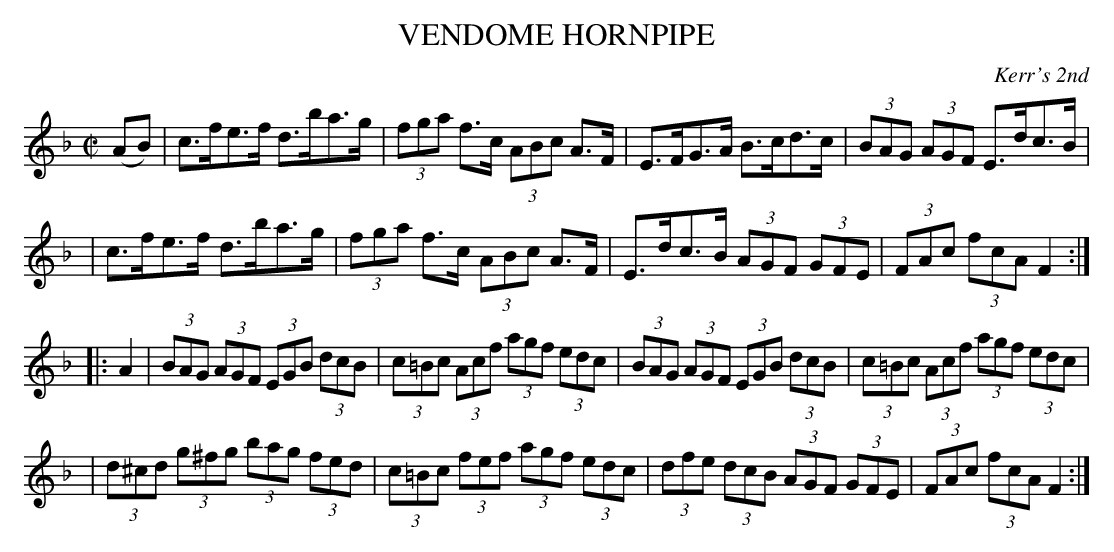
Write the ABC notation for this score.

X:1
T: VENDOME HORNPIPE
O: Kerr's 2nd
M: C|
L: 1/8
K: F
(AB) \
| c>fe>f d>ba>g | (3fga f>c (3ABc A>F | E>FG>A  B>cd>c     | (3BAG (3AGF E>dc>B |
| c>fe>f d>ba>g | (3fga f>c (3ABc A>F | E>dc>B (3AGF (3GFE | (3FAc (3fcA F2 :|
|: A2 \
| (3BAG  (3AGF  (3EGB (3dcB | (3c=Bc (3Acf (3agf (3edc | (3BAG (3AGF (3EGB (3dcB | (3c=Bc (3Acf (3agf (3edc |
| (3d^cd (3g^fg (3bag (3fed | (3c=Bc (3fef (3agf (3edc | (3dfe (3dcB (3AGF (3GFE | (3FAc  (3fcA F2 :|
